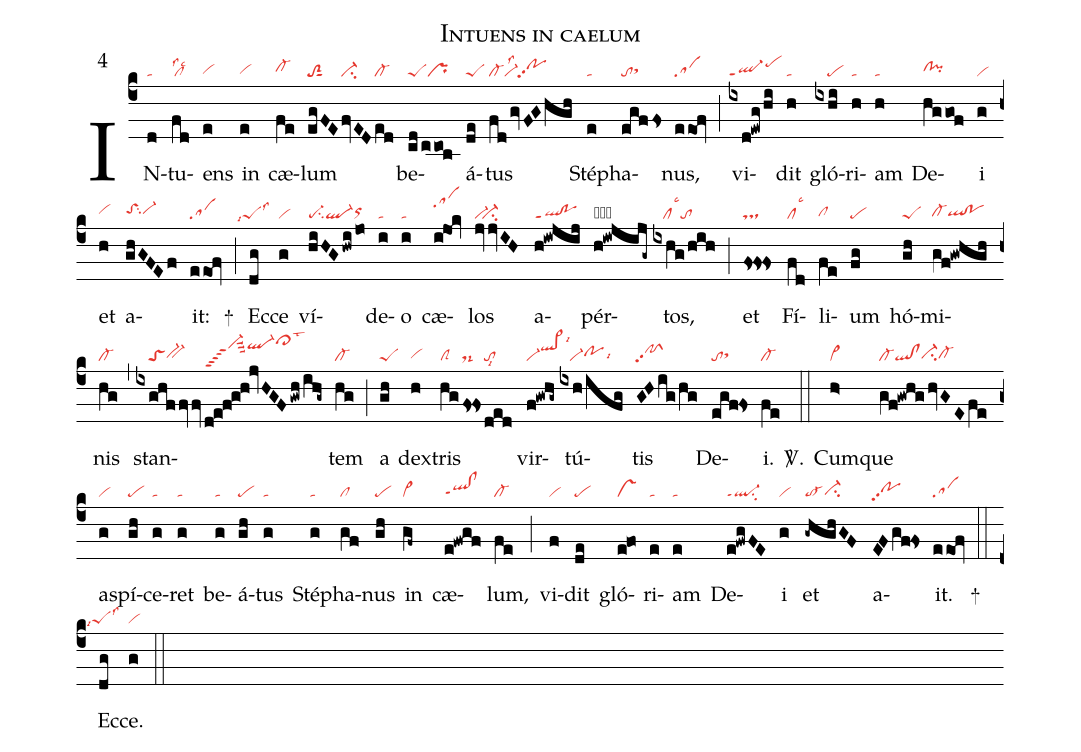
name: Intuens in caelum;
mode: 4;
nabc-lines: 1;
%%
(c4)
IN(d|ta)tu(fd|cllss2lsc2)ens(e|vihg) in(e|vihg) cæ(fe|cl-hh)lum(egFE|toS2sut1|fvED|ci-|ed|cl-) be(cd/ccob|peSpr)á(de|peS)tus(fd/gvFGhgh|cl-vi-lss2pohipp2) Sté(e|ta)pha(egffs|tosthh)nus,(eeOf|sa) (;)
vi(ixd!ewg/hi|ql-ppt1pehj)dit(h|ta) gló(ixhi|////pe)ri(h|ta)am(h|ta) De(hggof|clhh!pihh)i(g|vi) et(h|vihh) a(ghGFEf|toShhsu2vi-hh)it:(eeOf|sa) +(;)
Ec(dg|````peSlsi7lss3)ce(g|vi) ví(hiHG/hwi/jo|pe-su2ql-orhh)de(i|ta)o(i|ta) cæ(ijOk|sahk)los(jvjvIH|vi-``vi-su2) a(h!iwjij|ql!poppt1)pér(h!iwjijg~|ql!vs>ppt1)tos,(ixhg/hih|///cllsc3to) (;)
et(fs!fs!fs|ts) Fí(fd|cllsc3)li(fe|clhg)um(fg|pe) hó(gh|peS)mi(gf!gwhgh|cl-hgqlhg!pohg)nis(hg|cl-) (,)
stan(ixghffvfv|////toSbv-hg|d!e!f!g!h!jvHGF/gwh/ihg~|vi-hkppt5suu3ql-hkcl>hmlst3)tem(hg|cl-) (;)
a(gh|peS) dex(h|vihg)tris(hg|clS|fs!fs|ds-|ded|tolsi8) vir(f!gwhg~|vi-ql>hjlsi6)tú(ixh/ifg|///vi-pohhlsi9)tis(GHig/hg|pfShipp2) De(egf!fs|tosthh)i.(fe|cl-) <sp>V/</sp>.(::)
Cum(h>|vi>)que(gf!gwhg/hvGEfe|cl-ql!clci-hgcl-hg) a(g|vi)spí(gh|pe)ce(g|ta)ret(g|ta) be(g|ta)á(gh|pe)tus(g|ta) Sté(g|ta)pha(gf|cl)nus(gh|pe) in(gf~|vi>) cæ(e!fwgf|qlhg!clhgppt1)lum,(fe|cl-) (;)
vi(f|vi)dit(de|pe) gló(e!fo|vs)ri(e|ta)am(e|ta) De(e!fwgFE|ql-ppt1su2)i(g|vi) et(-ghghGF|to-ci-hg) a(EFgf!fs|pohhpp2)it.(eeOf|sa) +(::)
Ec(dg|````peSlsi7lss3)ce.(g|vi) (::)
